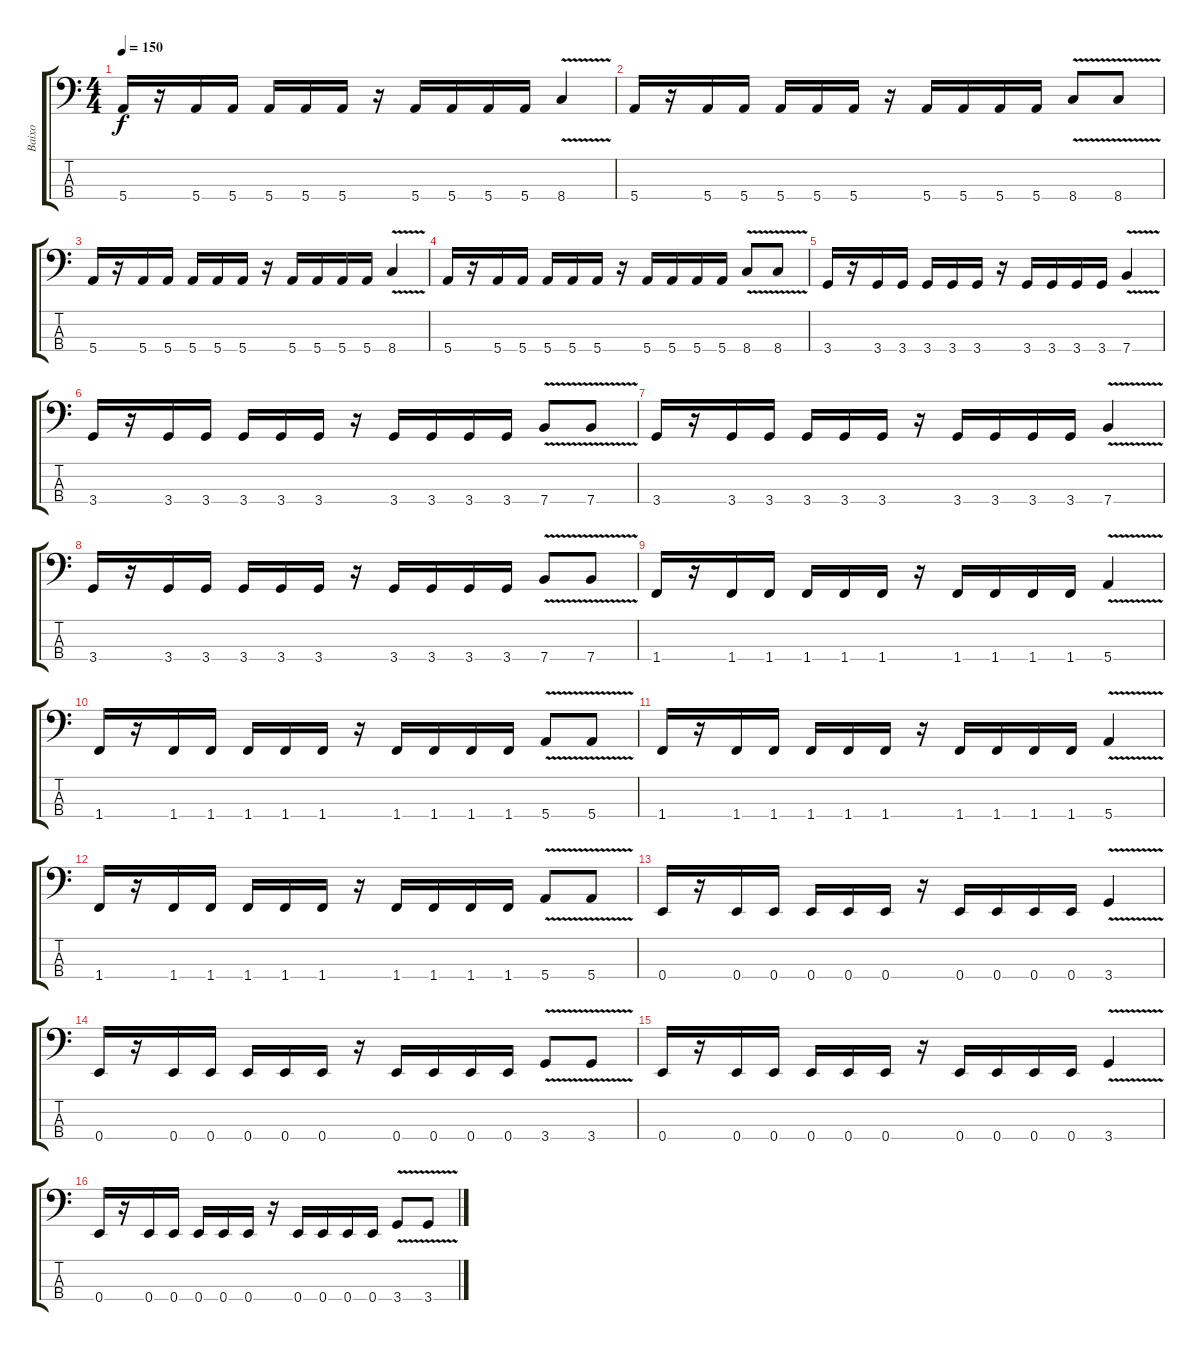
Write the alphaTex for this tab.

\track ("Baixo" "Baixo") {instrument electricbassfinger}
\staff {score tabs}
\tuning (G2 D2 A1 E1) {hide}
\ts (4 4)
\tempo 150
\clef f4
\ks c
5.4.16{dy f} r.16 5.4.16 5.4.16 5.4.16 5.4.16 5.4.16 r.16 5.4.16 5.4.16 5.4.16 5.4.16 8.4{v}.4 |
5.4.16 r.16 5.4.16 5.4.16 5.4.16 5.4.16 5.4.16 r.16 5.4.16 5.4.16 5.4.16 5.4.16 8.4{v}.8 8.4{v}.8 |
5.4.16 r.16 5.4.16 5.4.16 5.4.16 5.4.16 5.4.16 r.16 5.4.16 5.4.16 5.4.16 5.4.16 8.4{v}.4 |
5.4.16 r.16 5.4.16 5.4.16 5.4.16 5.4.16 5.4.16 r.16 5.4.16 5.4.16 5.4.16 5.4.16 8.4{v}.8 8.4{v}.8 |
3.4.16 r.16 3.4.16 3.4.16 3.4.16 3.4.16 3.4.16 r.16 3.4.16 3.4.16 3.4.16 3.4.16 7.4{v}.4 |
3.4.16 r.16 3.4.16 3.4.16 3.4.16 3.4.16 3.4.16 r.16 3.4.16 3.4.16 3.4.16 3.4.16 7.4{v}.8 7.4{v}.8 |
3.4.16 r.16 3.4.16 3.4.16 3.4.16 3.4.16 3.4.16 r.16 3.4.16 3.4.16 3.4.16 3.4.16 7.4{v}.4 |
3.4.16 r.16 3.4.16 3.4.16 3.4.16 3.4.16 3.4.16 r.16 3.4.16 3.4.16 3.4.16 3.4.16 7.4{v}.8 7.4{v}.8 |
1.4.16 r.16 1.4.16 1.4.16 1.4.16 1.4.16 1.4.16 r.16 1.4.16 1.4.16 1.4.16 1.4.16 5.4{v}.4 |
1.4.16 r.16 1.4.16 1.4.16 1.4.16 1.4.16 1.4.16 r.16 1.4.16 1.4.16 1.4.16 1.4.16 5.4{v}.8 5.4{v}.8 |
1.4.16 r.16 1.4.16 1.4.16 1.4.16 1.4.16 1.4.16 r.16 1.4.16 1.4.16 1.4.16 1.4.16 5.4{v}.4 |
1.4.16 r.16 1.4.16 1.4.16 1.4.16 1.4.16 1.4.16 r.16 1.4.16 1.4.16 1.4.16 1.4.16 5.4{v}.8 5.4{v}.8 |
0.4.16 r.16 0.4.16 0.4.16 0.4.16 0.4.16 0.4.16 r.16 0.4.16 0.4.16 0.4.16 0.4.16 3.4{v}.4 |
0.4.16 r.16 0.4.16 0.4.16 0.4.16 0.4.16 0.4.16 r.16 0.4.16 0.4.16 0.4.16 0.4.16 3.4{v}.8 3.4{v}.8 |
0.4.16 r.16 0.4.16 0.4.16 0.4.16 0.4.16 0.4.16 r.16 0.4.16 0.4.16 0.4.16 0.4.16 3.4{v}.4 |
0.4.16 r.16 0.4.16 0.4.16 0.4.16 0.4.16 0.4.16 r.16 0.4.16 0.4.16 0.4.16 0.4.16 3.4{v}.8 3.4{v}.8
